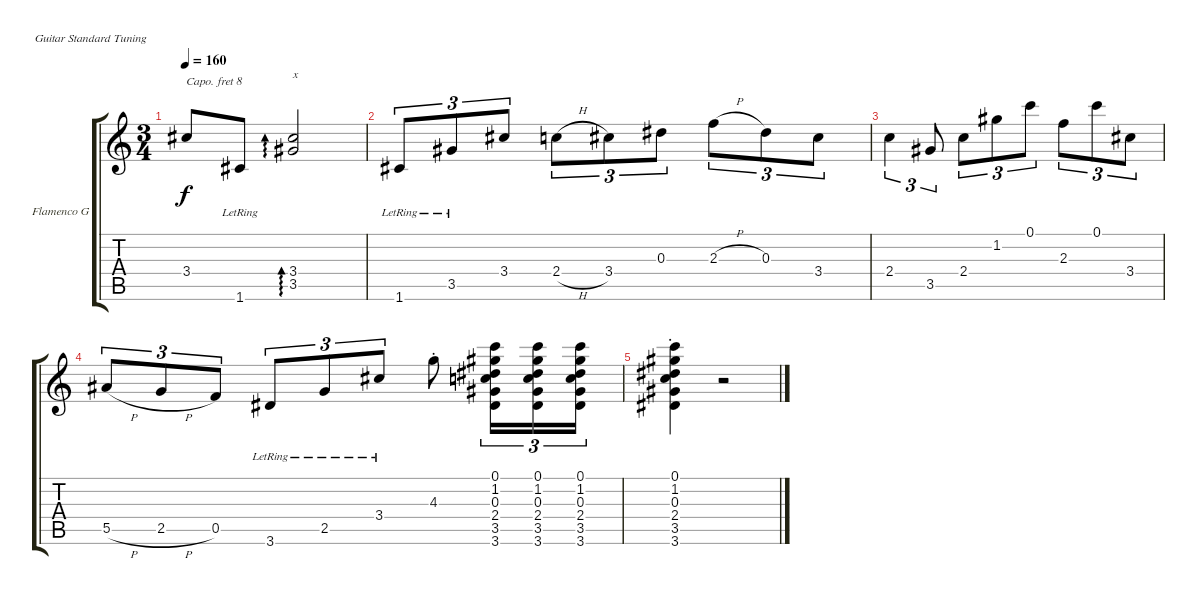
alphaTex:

\defaultSystemsLayout 4
\bracketExtendMode groupsimilarinstruments
\firstSystemTrackNameOrientation horizontal
\otherSystemsTrackNameOrientation horizontal
\track ("Flamenco Guitar" "Flamenco G") {instrument acousticguitarnylon}
\staff {score tabs}
\capo 8
\tuning (E4 B3 G3 D3 A2 E2)
\ts (3 4)
\tempo 160
\clef g2
\ks c
3.4{t}.8{dy f} 1.6{lr}.8 (3.5 3.4).2{ad 0 txt "x"} |
1.6{lr}.8{tu (3 2)} 3.5{lr}.8{tu (3 2)} 3.4.8{tu (3 2)} 2.4{h}.8{tu (3 2)} 3.4.8{tu (3 2)} 0.3.8{tu (3 2)} 2.3{h}.8{tu (3 2)} 0.3.8{tu (3 2)} 3.4.8{tu (3 2)} |
2.4.4{tu (3 2)} 3.5.8{tu (3 2)} 2.4.8{tu (3 2)} 1.2.8{tu (3 2)} 0.1.8{tu (3 2)} 2.3.8{tu (3 2)} 0.1.8{tu (3 2)} 3.4.8{tu (3 2)} |
5.5{h}.8{tu (3 2)} 2.5{h}.8{tu (3 2)} 0.5.8{tu (3 2)} 3.6{lr}.8{tu (3 2)} 2.5{lr}.8{tu (3 2)} 3.4{lr}.8{tu (3 2)} 4.3{st}.8 (3.6 3.5 2.4 0.3 1.2 0.1).16{tu (3 2)} (3.6 3.5 2.4 0.3 1.2 0.1).16{tu (3 2)} (3.6 3.5 2.4 0.3 1.2 0.1).16{tu (3 2)} |
(3.6 3.5 2.4 0.3 1.2 0.1{st}).4 r.2
